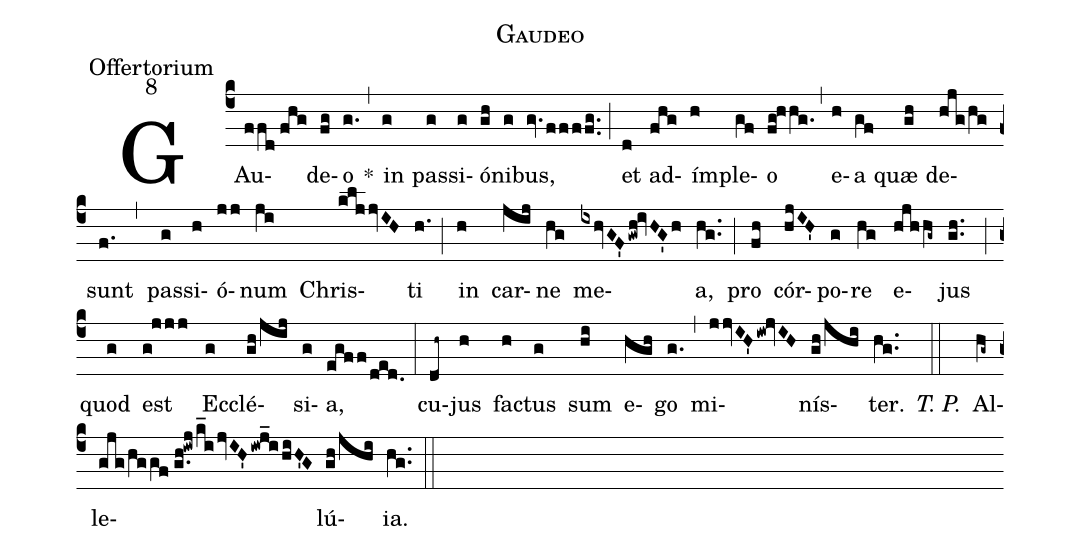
name:Gaudeo;
office-part:Offertorium;
mode:8;
%%
(c4) GAu(ffd//fhg)de(fg)o(g.) *(,) in(g) pas(g)si(g)ó(gh)ni(g)bus,(gv.ffffg..) (;) et(d) ad(fhg)ím(h)ple(gf)o(fg!hhg.) (,) e(h)a(gf) quæ(gh) de(hjg/hg)sunt(f.) (,) pas(g)si(h)ó(jj)num(ji) Chris(kljjvIH)ti(h.) (;) in(h) car(jij)ne(hg) me(ixhvGF'gwh!ivHG'h)a,(hg..) (;) pro(fh) cór(hjIH')po(g)re(hg) e(hjhhg~)jus(gh..) (;) quod(g) est(g!jjj) Ec(g)clé(gh/jij)si(g)a,(egff/ded.) (:)
cu(dh~)jus(h) fac(h)tus(g) sum(hi) e(hgh)go(g.) (,) mi(jjvIH'iw!jvIH)nís(gh/jhi)ter.(hg..) <i>T. P.</i>(::)
Al(hg~)le(gjg/hggf//g.h!iwj/k_i/jvIH'iwj_i/hiH'G)lú(gh/jhi)ia.(hg..) (::)
